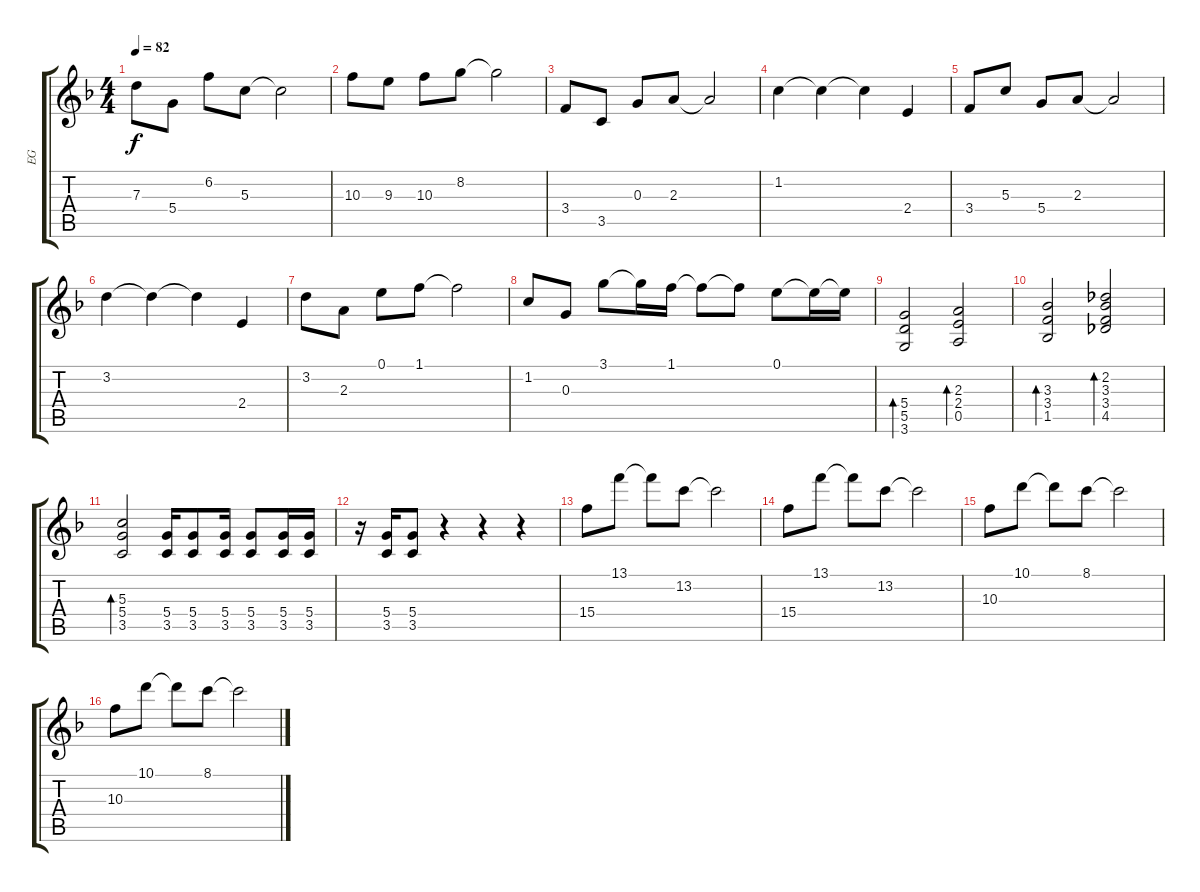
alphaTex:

\track ("EG" "EG") {instrument electricguitarjazz}
\staff {score tabs}
\tuning (E4 B3 G3 D3 A2 E2) {hide}
\ts (4 4)
\tempo 82
\clef g2
\ks f
7.3.8{dy f} 5.4.8 6.2.8 5.3.8 5.3{t}.2 |
10.3.8 9.3.8 10.3.8 8.2.8 8.2{t}.2 |
3.4.8 3.5.8 0.3.8 2.3.8 2.3{t}.2 |
1.2.4 1.2{t}.4 1.2{t}.4 2.4.4 |
3.4.8 5.3.8 5.4.8 2.3.8 2.3{t}.2 |
3.2.4 3.2{t}.4 3.2{t}.4 2.4.4 |
3.2.8 2.3.8 0.1.8 1.1.8 1.1{t}.2 |
1.2.8 0.3.8 3.1.8 3.1{t}.16 1.1.16 1.1{t}.8 1.1{t}.8 0.1.8 0.1{t}.16 0.1{t}.16 |
(5.4 5.5 3.6).2{bd 240 instrument acousticguitarsteel} (2.3 2.4 0.5).2{bd 240} |
(3.3 3.4 1.5).2{bd 240} (2.2 3.3 3.4 4.5).2{bd 240} |
(5.3 5.4 3.5).2{bd 240} (5.4 3.5).16{volume 8 instrument distortionguitar} (5.4 3.5).8 (5.4 3.5).16 (5.4 3.5).8 (5.4 3.5).16 (5.4 3.5).16 |
r.16 (5.4 3.5).16 (5.4 3.5).8 r.4 r.4 r.4 |
15.4.8{volume 12 instrument electricguitarjazz} 13.1.8 13.1{t}.8 13.2.8 13.2{t}.2 |
15.4.8 13.1.8 13.1{t}.8 13.2.8 13.2{t}.2 |
10.3.8 10.1.8 10.1{t}.8 8.1.8 8.1{t}.2 |
10.3.8 10.1.8 10.1{t}.8 8.1.8 8.1{t}.2
